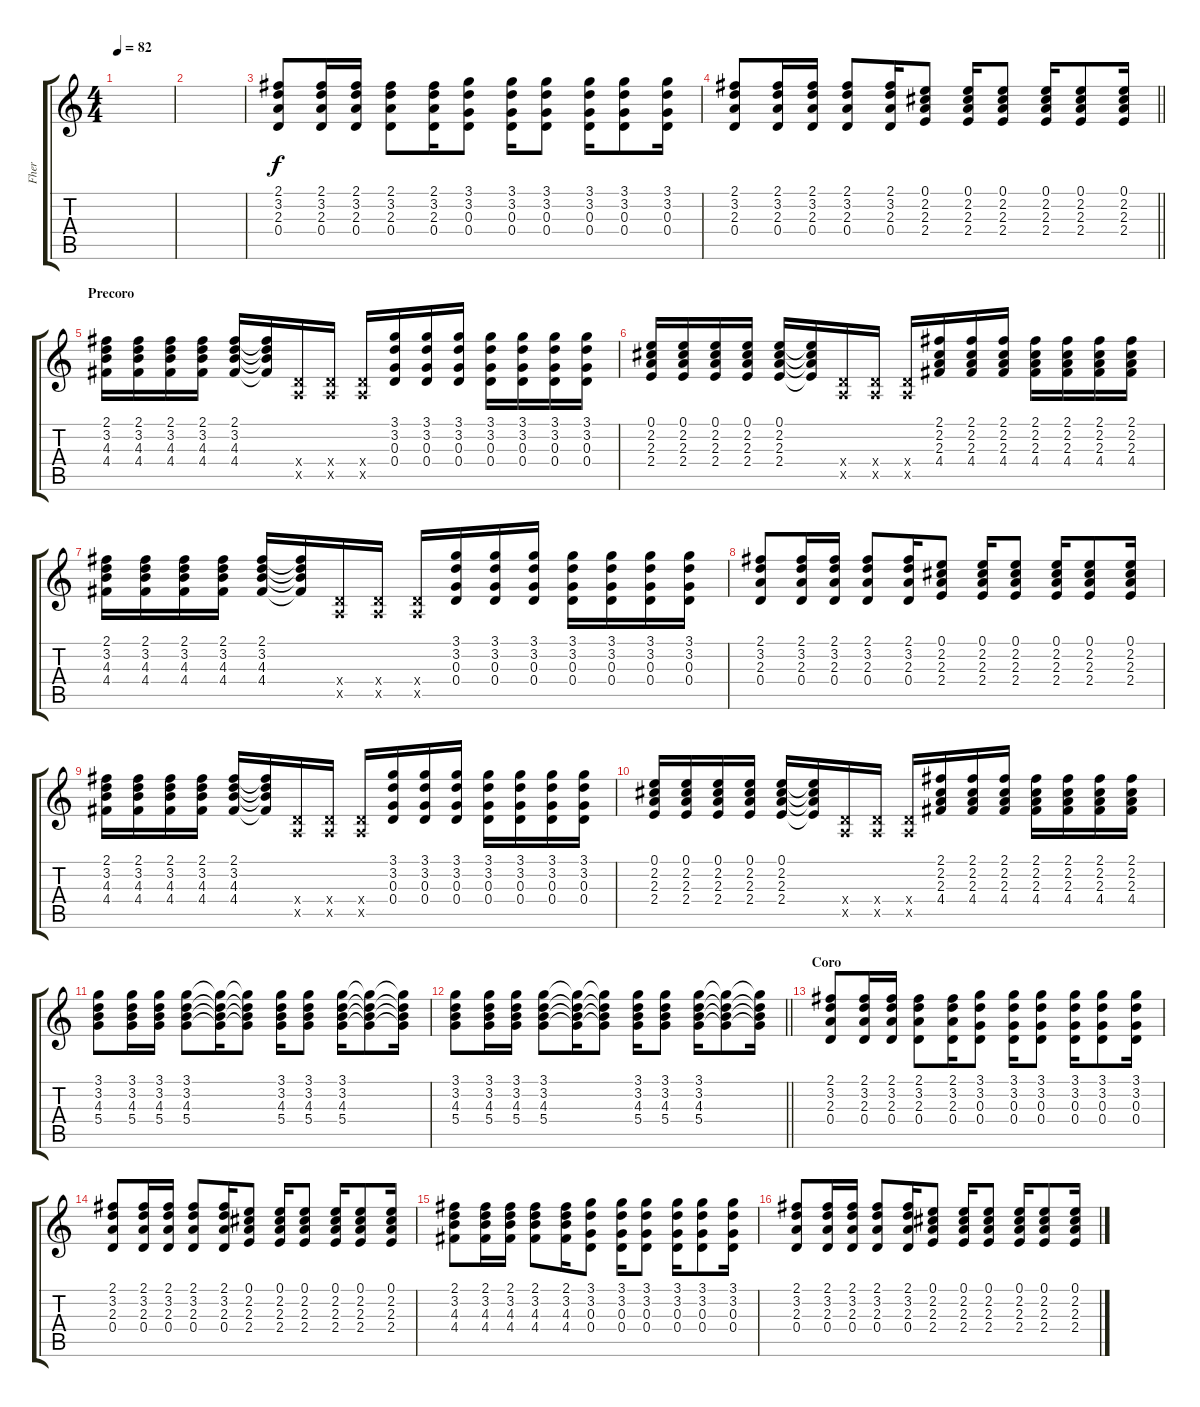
\track ("Fher" "Fher") {instrument acousticguitarsteel}
\staff {score tabs}
\tuning (E4 B3 G3 D3 A2 E2) {hide}
\ts (4 4)
\tempo 82
\clef g2
\ks c
|
|
(2.1 3.2 2.3 0.4).8 (2.1 3.2 2.3 0.4).16 (2.1 3.2 2.3 0.4).16 (2.1 3.2 2.3 0.4).8 (2.1 3.2 2.3 0.4).16 (3.1 3.2 0.3 0.4).8 (3.1 3.2 0.3 0.4).16 (3.1 3.2 0.3 0.4).8 (3.1 3.2 0.3 0.4).16 (3.1 3.2 0.3 0.4).8 (3.1 3.2 0.3 0.4).16 |
\barLineRight lightlight
(2.1 3.2 2.3 0.4).8 (2.1 3.2 2.3 0.4).16 (2.1 3.2 2.3 0.4).16 (2.1 3.2 2.3 0.4).8 (2.1 3.2 2.3 0.4).16 (0.1 2.2 2.3 2.4).8 (0.1 2.2 2.3 2.4).16 (0.1 2.2 2.3 2.4).8 (0.1 2.2 2.3 2.4).16 (0.1 2.2 2.3 2.4).8 (0.1 2.2 2.3 2.4).16 |
\section ("" "Precoro")
(2.1 3.2 4.3 4.4).16 (2.1 3.2 4.3 4.4).16 (2.1 3.2 4.3 4.4).16 (2.1 3.2 4.3 4.4).16 (2.1 3.2 4.3 4.4).16 (2.1{t} 3.2{t} 4.3{t} 4.4{t}).16 (0.4{x} 0.5{x}).16 (0.4{x} 0.5{x}).16 (0.4{x} 0.5{x}).16 (3.1 3.2 0.3 0.4).16 (3.1 3.2 0.3 0.4).16 (3.1 3.2 0.3 0.4).16 (3.1 3.2 0.3 0.4).16 (3.1 3.2 0.3 0.4).16 (3.1 3.2 0.3 0.4).16 (3.1 3.2 0.3 0.4).16 |
(0.1 2.2 2.3 2.4).16 (0.1 2.2 2.3 2.4).16 (0.1 2.2 2.3 2.4).16 (0.1 2.2 2.3 2.4).16 (0.1 2.2 2.3 2.4).16 (0.1{t} 2.2{t} 2.3{t} 2.4{t}).16 (0.4{x} 0.5{x}).16 (0.4{x} 0.5{x}).16 (0.4{x} 0.5{x}).16 (2.1 2.2 2.3 4.4).16 (2.1 2.2 2.3 4.4).16 (2.1 2.2 2.3 4.4).16 (2.1 2.2 2.3 4.4).16 (2.1 2.2 2.3 4.4).16 (2.1 2.2 2.3 4.4).16 (2.1 2.2 2.3 4.4).16 |
(2.1 3.2 4.3 4.4).16 (2.1 3.2 4.3 4.4).16 (2.1 3.2 4.3 4.4).16 (2.1 3.2 4.3 4.4).16 (2.1 3.2 4.3 4.4).16 (2.1{t} 3.2{t} 4.3{t} 4.4{t}).16 (0.4{x} 0.5{x}).16 (0.4{x} 0.5{x}).16 (0.4{x} 0.5{x}).16 (3.1 3.2 0.3 0.4).16 (3.1 3.2 0.3 0.4).16 (3.1 3.2 0.3 0.4).16 (3.1 3.2 0.3 0.4).16 (3.1 3.2 0.3 0.4).16 (3.1 3.2 0.3 0.4).16 (3.1 3.2 0.3 0.4).16 |
(2.1 3.2 2.3 0.4).8 (2.1 3.2 2.3 0.4).16 (2.1 3.2 2.3 0.4).16 (2.1 3.2 2.3 0.4).8 (2.1 3.2 2.3 0.4).16 (0.1 2.2 2.3 2.4).8 (0.1 2.2 2.3 2.4).16 (0.1 2.2 2.3 2.4).8 (0.1 2.2 2.3 2.4).16 (0.1 2.2 2.3 2.4).8 (0.1 2.2 2.3 2.4).16 |
(2.1 3.2 4.3 4.4).16 (2.1 3.2 4.3 4.4).16 (2.1 3.2 4.3 4.4).16 (2.1 3.2 4.3 4.4).16 (2.1 3.2 4.3 4.4).16 (2.1{t} 3.2{t} 4.3{t} 4.4{t}).16 (0.4{x} 0.5{x}).16 (0.4{x} 0.5{x}).16 (0.4{x} 0.5{x}).16 (3.1 3.2 0.3 0.4).16 (3.1 3.2 0.3 0.4).16 (3.1 3.2 0.3 0.4).16 (3.1 3.2 0.3 0.4).16 (3.1 3.2 0.3 0.4).16 (3.1 3.2 0.3 0.4).16 (3.1 3.2 0.3 0.4).16 |
(0.1 2.2 2.3 2.4).16 (0.1 2.2 2.3 2.4).16 (0.1 2.2 2.3 2.4).16 (0.1 2.2 2.3 2.4).16 (0.1 2.2 2.3 2.4).16 (0.1{t} 2.2{t} 2.3{t} 2.4{t}).16 (0.4{x} 0.5{x}).16 (0.4{x} 0.5{x}).16 (0.4{x} 0.5{x}).16 (2.1 2.2 2.3 4.4).16 (2.1 2.2 2.3 4.4).16 (2.1 2.2 2.3 4.4).16 (2.1 2.2 2.3 4.4).16 (2.1 2.2 2.3 4.4).16 (2.1 2.2 2.3 4.4).16 (2.1 2.2 2.3 4.4).16 |
(3.1 3.2 4.3 5.4).8 (3.1 3.2 4.3 5.4).16 (3.1 3.2 4.3 5.4).16 (3.1 3.2 4.3 5.4).8 (3.1{t} 3.2{t} 4.3{t} 5.4{t}).16 (3.1{t} 3.2{t} 4.3{t} 5.4{t}).8 (3.1 3.2 4.3 5.4).16 (3.1 3.2 4.3 5.4).8 (3.1 3.2 4.3 5.4).16 (3.1{t} 3.2{t} 4.3{t} 5.4{t}).8 (3.1{t} 3.2{t} 4.3{t} 5.4{t}).16 |
\barLineRight lightlight
(3.1 3.2 4.3 5.4).8 (3.1 3.2 4.3 5.4).16 (3.1 3.2 4.3 5.4).16 (3.1 3.2 4.3 5.4).8 (3.1{t} 3.2{t} 4.3{t} 5.4{t}).16 (3.1{t} 3.2{t} 4.3{t} 5.4{t}).8 (3.1 3.2 4.3 5.4).16 (3.1 3.2 4.3 5.4).8 (3.1 3.2 4.3 5.4).16 (3.1{t} 3.2{t} 4.3{t} 5.4{t}).8 (3.1{t} 3.2{t} 4.3{t} 5.4{t}).16 |
\section ("" "Coro")
(2.1 3.2 2.3 0.4).8{volume 7} (2.1 3.2 2.3 0.4).16 (2.1 3.2 2.3 0.4).16 (2.1 3.2 2.3 0.4).8 (2.1 3.2 2.3 0.4).16 (3.1 3.2 0.3 0.4).8 (3.1 3.2 0.3 0.4).16 (3.1 3.2 0.3 0.4).8 (3.1 3.2 0.3 0.4).16 (3.1 3.2 0.3 0.4).8 (3.1 3.2 0.3 0.4).16 |
(2.1 3.2 2.3 0.4).8 (2.1 3.2 2.3 0.4).16 (2.1 3.2 2.3 0.4).16 (2.1 3.2 2.3 0.4).8 (2.1 3.2 2.3 0.4).16 (0.1 2.2 2.3 2.4).8 (0.1 2.2 2.3 2.4).16 (0.1 2.2 2.3 2.4).8 (0.1 2.2 2.3 2.4).16 (0.1 2.2 2.3 2.4).8 (0.1 2.2 2.3 2.4).16 |
(2.1 3.2 4.3 4.4).8 (2.1 3.2 4.3 4.4).16 (2.1 3.2 4.3 4.4).16 (2.1 3.2 4.3 4.4).8 (2.1 3.2 4.3 4.4).16 (3.1 3.2 0.3 0.4).8 (3.1 3.2 0.3 0.4).16 (3.1 3.2 0.3 0.4).8 (3.1 3.2 0.3 0.4).16 (3.1 3.2 0.3 0.4).8 (3.1 3.2 0.3 0.4).16 |
(2.1 3.2 2.3 0.4).8 (2.1 3.2 2.3 0.4).16 (2.1 3.2 2.3 0.4).16 (2.1 3.2 2.3 0.4).8 (2.1 3.2 2.3 0.4).16 (0.1 2.2 2.3 2.4).8 (0.1 2.2 2.3 2.4).16 (0.1 2.2 2.3 2.4).8 (0.1 2.2 2.3 2.4).16 (0.1 2.2 2.3 2.4).8 (0.1 2.2 2.3 2.4).16
